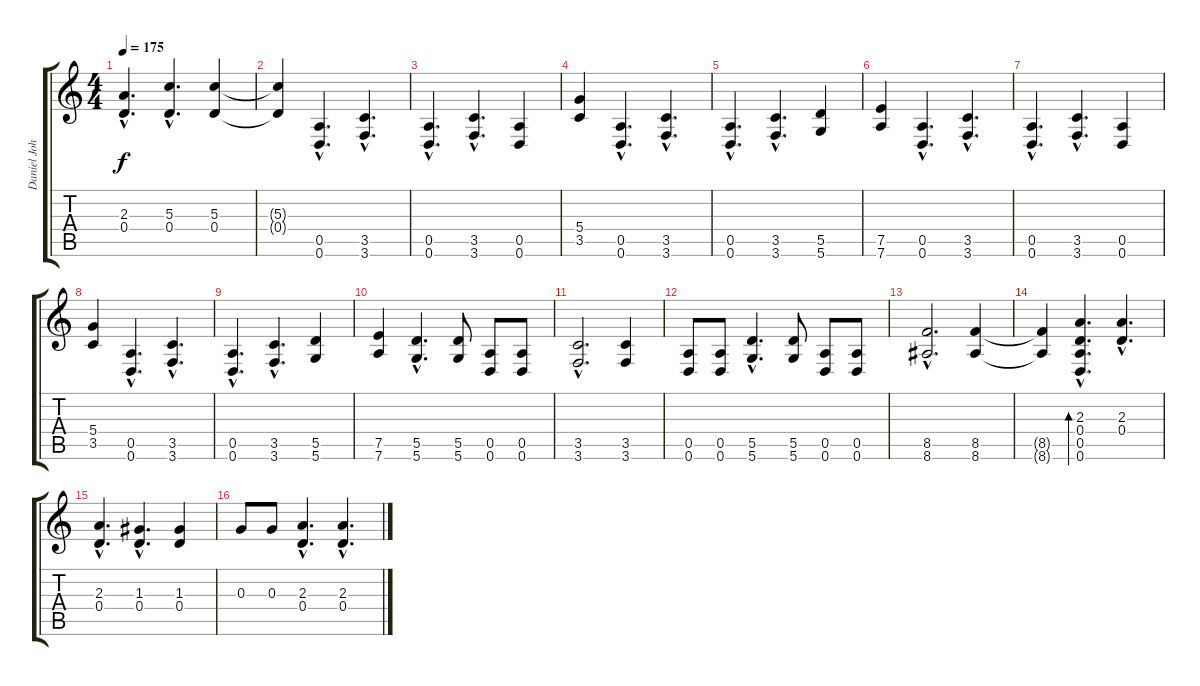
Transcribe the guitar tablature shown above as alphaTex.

\track ("Daniel Johns" "Daniel Joh") {instrument distortionguitar}
\staff {score tabs}
\tuning (E4 B3 G3 D3 A2 D2) {hide}
\ts (4 4)
\tempo 175
\clef g2
\ks c
(2.3{hac} 0.4{hac}).4{d dy f} (5.3{hac} 0.4{hac}).4{d} (5.3 0.4).4 |
(5.3{t} 0.4{t}).4 (0.5{hac} 0.6{hac}).4{d} (3.5{hac} 3.6{hac}).4{d} |
(0.5{hac} 0.6{hac}).4{d} (3.5{hac} 3.6{hac}).4{d} (0.5 0.6).4 |
(5.4 3.5).4 (0.5{hac} 0.6{hac}).4{d} (3.5{hac} 3.6{hac}).4{d} |
(0.5{hac} 0.6{hac}).4{d} (3.5{hac} 3.6{hac}).4{d} (5.5 5.6).4 |
(7.5 7.6).4 (0.5{hac} 0.6{hac}).4{d} (3.5{hac} 3.6{hac}).4{d} |
(0.5{hac} 0.6{hac}).4{d} (3.5{hac} 3.6{hac}).4{d} (0.5 0.6).4 |
(5.4 3.5).4 (0.5{hac} 0.6{hac}).4{d} (3.5{hac} 3.6{hac}).4{d} |
(0.5{hac} 0.6{hac}).4{d} (3.5{hac} 3.6{hac}).4{d} (5.5 5.6).4 |
(7.5 7.6).4 (5.5{hac} 5.6{hac}).4{d} (5.5 5.6).8 (0.5 0.6).8{volume 11 instrument electricguitarmuted} (0.5 0.6).8 |
(3.5{hac} 3.6{hac}).2{d volume 13 instrument distortionguitar} (3.5 3.6).4 |
(0.5 0.6).8{volume 11 instrument electricguitarmuted} (0.5 0.6).8 (5.5{hac} 5.6{hac}).4{d volume 13 instrument distortionguitar} (5.5 5.6).8 (0.5 0.6).8{volume 11 instrument electricguitarmuted} (0.5 0.6).8 |
(8.5{hac} 8.6{hac}).2{d volume 13 instrument distortionguitar} (8.5 8.6).4 |
(8.5{t} 8.6{t}).4 (2.3{hac} 0.4{hac} 0.5{hac} 0.6{hac}).4{d bd 120 instrument electricguitarjazz} (2.3{hac} 0.4{hac}).4{d} |
(2.3{hac} 0.4{hac}).4{d} (1.3{hac} 0.4{hac}).4{d} (1.3 0.4).4 |
0.3.8 0.3.8 (2.3{hac} 0.4{hac}).4{d} (2.3{hac} 0.4{hac}).4{d}
